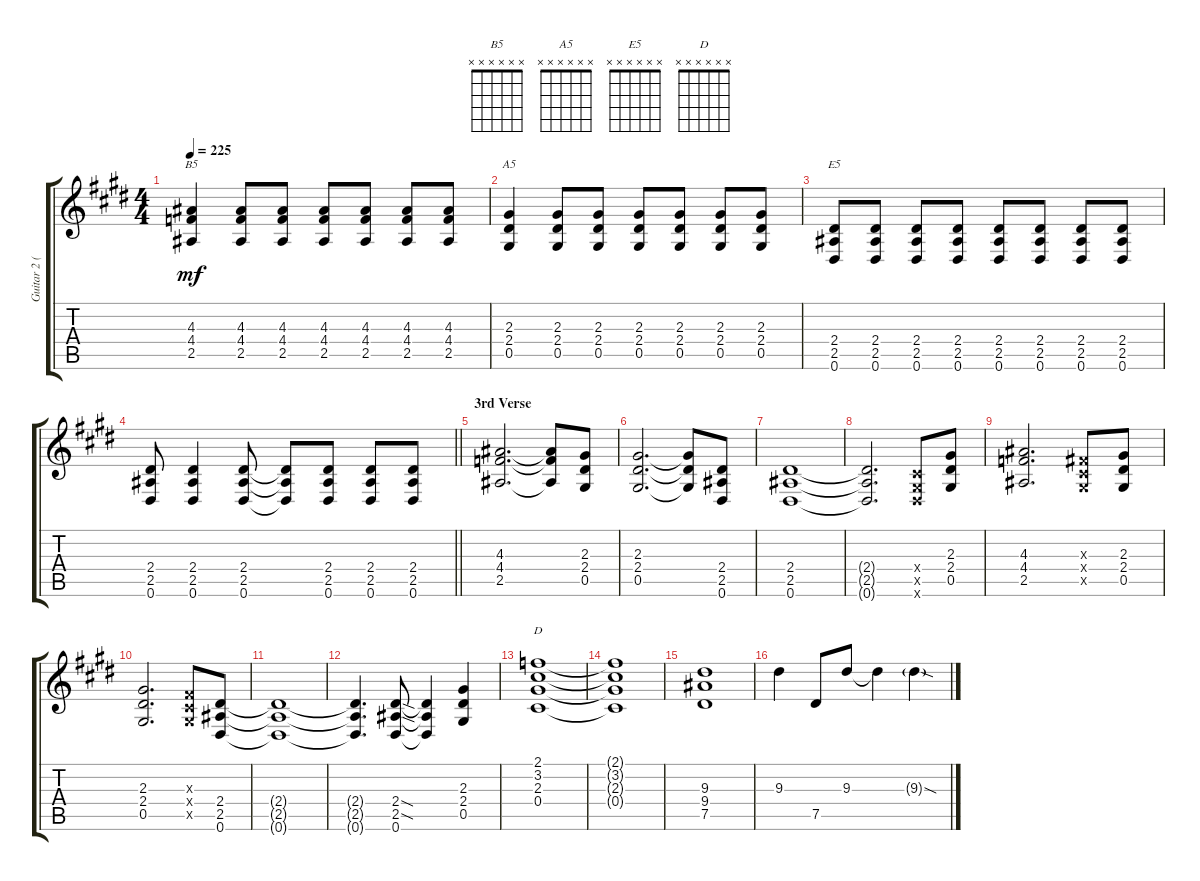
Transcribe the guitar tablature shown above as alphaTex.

\track ("Guitar 2 (Izzy)" "Guitar 2 (") {instrument overdrivenguitar}
\staff {score tabs}
\tuning (Eb4 Bb3 Gb3 Db3 Ab2 Eb2) {hide}
\chord ("B5" x x x x x x)
\chord ("A5" x x x x x x)
\chord ("E5" x x x x x x)
\chord ("D" x x x x x x)
\ts (4 4)
\tempo 225
\clef g2
\ks e
(4.3 4.4 2.5).4{ch "B5" dy mf} (4.3 4.4 2.5).8 (4.3 4.4 2.5).8 (4.3 4.4 2.5).8 (4.3 4.4 2.5).8 (4.3 4.4 2.5).8 (4.3 4.4 2.5).8 |
(2.3 2.4 0.5).4{ch "A5"} (2.3 2.4 0.5).8 (2.3 2.4 0.5).8 (2.3 2.4 0.5).8 (2.3 2.4 0.5).8 (2.3 2.4 0.5).8 (2.3 2.4 0.5).8 |
(2.4 2.5 0.6).8{ch "E5"} (2.4 2.5 0.6).8 (2.4 2.5 0.6).8 (2.4 2.5 0.6).8 (2.4 2.5 0.6).8 (2.4 2.5 0.6).8 (2.4 2.5 0.6).8 (2.4 2.5 0.6).8 |
\barLineRight lightlight
(2.4 2.5 0.6).8 (2.4 2.5 0.6).4 (2.4 2.5 0.6).8 (2.4{t} 2.5{t} 0.6{t}).8 (2.4 2.5 0.6).8 (2.4 2.5 0.6).8 (2.4 2.5 0.6).8 |
\section ("" "3rd Verse")
(4.3 4.4 2.5).2{d} (4.3{t} 4.4{t} 2.5{t}).8 (2.3 2.4 0.5).8 |
(2.3 2.4 0.5).2{d} (2.3{t} 2.4{t} 0.5{t}).8 (2.4 2.5 0.6).8 |
(2.4 2.5 0.6).1 |
(2.4{t} 2.5{t} 0.6{t}).2{d} (0.4{x} 0.5{x} 0.6{x}).8 (2.3 2.4 0.5).8 |
(4.3 4.4 2.5).2{d} (0.3{x} 0.4{x} 0.5{x}).8 (2.3 2.4 0.5).8 |
(2.3 2.4 0.5).2{d} (0.3{x} 0.4{x} 0.5{x}).8 (2.4 2.5 0.6).8 |
(2.4{t} 2.5{t} 0.6{t}).1 |
(2.4{t} 2.5{t} 0.6{t}).4{d} (2.4{sod} 2.5{sod} 0.6).8 (2.4{t} 2.5{t} 0.6{t}).4 (2.3 2.4 0.5).4 |
(2.1 3.2 2.3 0.4).1{ch "D"} |
(2.1{t} 3.2{t} 2.3{t} 0.4{t}).1 |
(9.3 9.4 7.5).1 |
9.3.4 7.5.8 9.3.8 9.3{t}.4 9.3{sod g}.4
